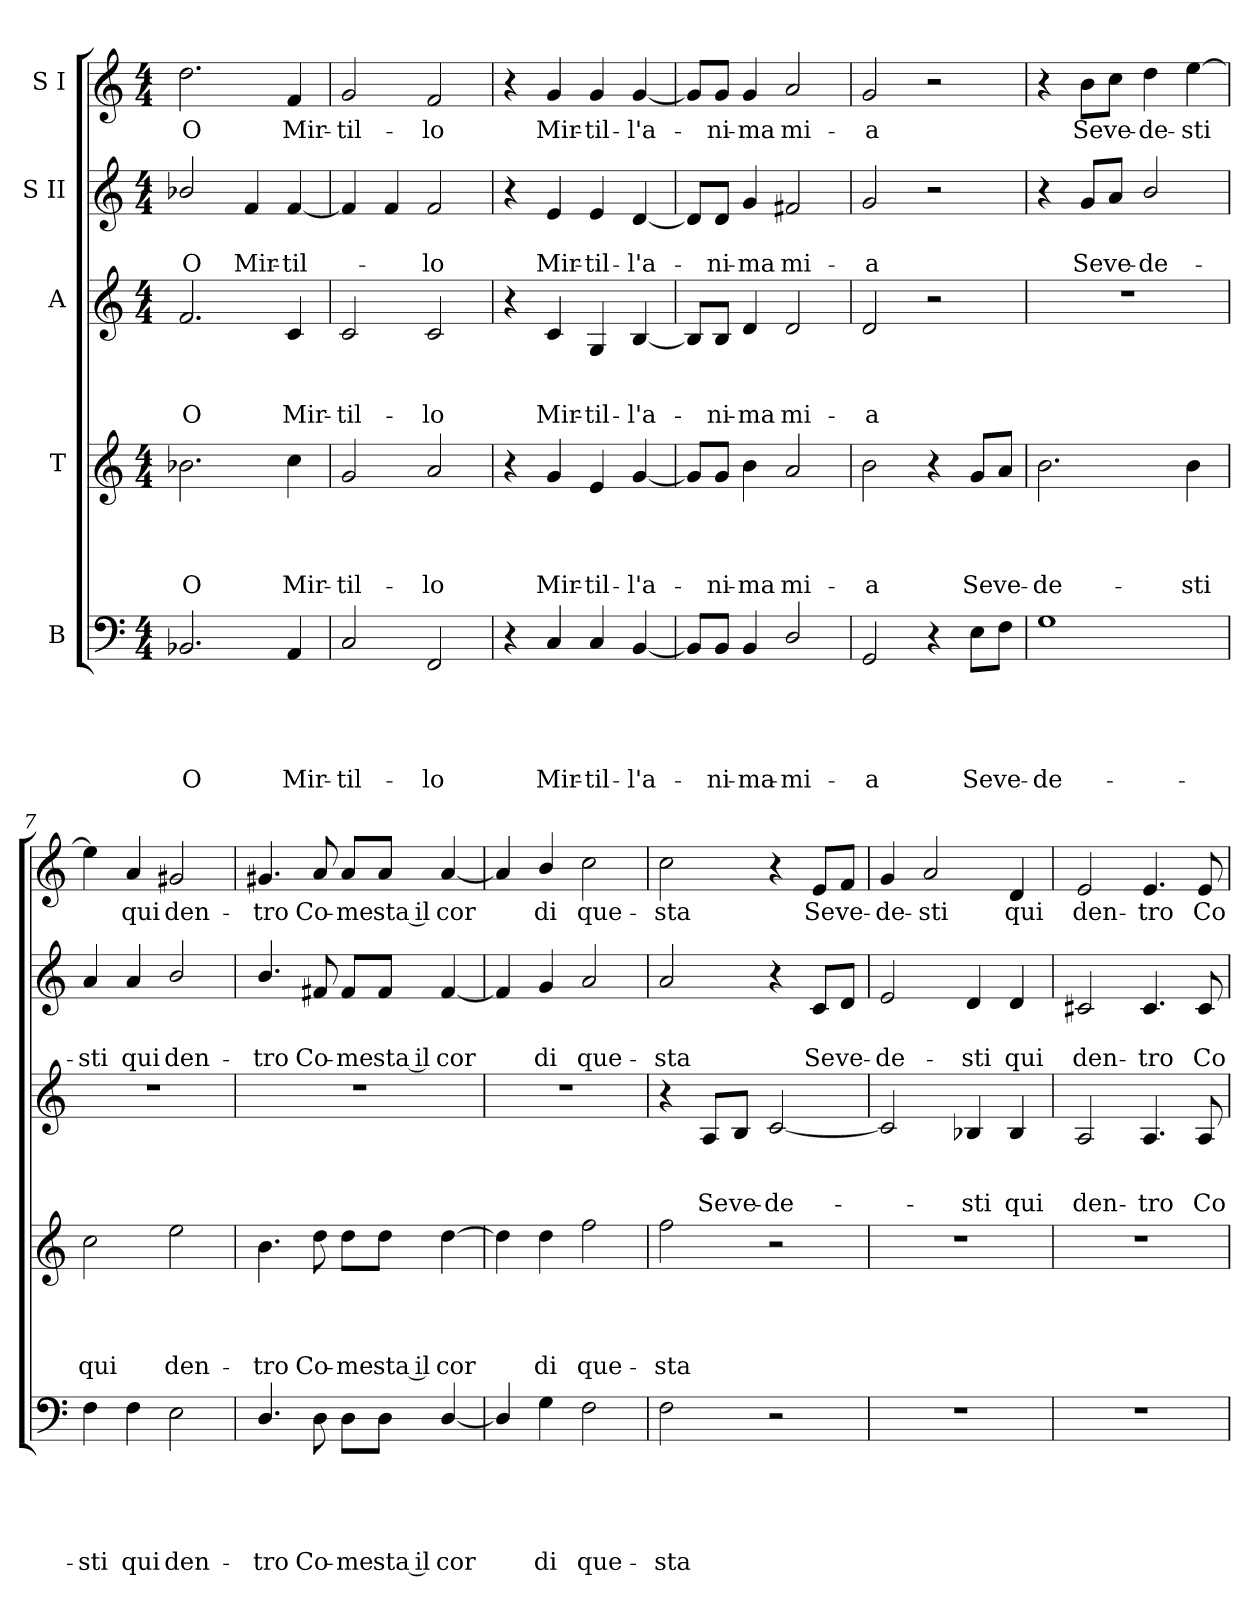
**kern	**text	**text	**text	**text	**text	**kern	**text	**text	**text	**text	**kern	**text	**text	**text	**kern	**text	**text	**kern	**text
*part5	*part5	*part5	*part5	*part5	*part5	*part4	*part4	*part4	*part4	*part4	*part3	*part3	*part3	*part3	*part2	*part2	*part2	*part1	*part1
*staff5	*staff5	*staff5	*staff5	*staff5	*staff5	*staff4	*staff4	*staff4	*staff4	*staff4	*staff3	*staff3	*staff3	*staff3	*staff2	*staff2	*staff2	*staff1	*staff1
*I"B	*	*	*	*	*	*I"T	*	*	*	*	*I"A	*	*	*	*I"S II	*	*	*I"S I	*
*clefF4	*	*	*	*	*	*clefG2	*	*	*	*	*clefG2	*	*	*	*clefG2	*	*	*clefG2	*
*	*	*	*	*	*	*ITrd7c12	*	*	*	*	*	*	*	*	*	*	*	*	*
*k[]	*	*	*	*	*	*k[]	*	*	*	*	*k[]	*	*	*	*k[]	*	*	*k[]	*
*C:	*	*	*	*	*	*C:	*	*	*	*	*C:	*	*	*	*C:	*	*	*C:	*
*M4/4	*	*	*	*	*	*M4/4	*	*	*	*	*M4/4	*	*	*	*M4/4	*	*	*M4/4	*
=1	=1	=1	=1	=1	=1	=1	=1	=1	=1	=1	=1	=1	=1	=1	=1	=1	=1	=1	=1
!	!	!	!	!	!LO:LY:b	!	!	!	!	!LO:LY:b	!	!	!	!LO:LY:b	!	!	!LO:LY:b	!	!LO:LY:b
2.BB-X/	.	.	.	.	O	2.B-X\	.	.	.	O	2.f/	.	.	O	2b-X/	.	O	2.dd\	O
!	!	!	!	!	!	!	!	!	!	!	!	!	!	!	!	!	!LO:LY:b	!	!
.	.	.	.	.	.	.	.	.	.	.	.	.	.	.	4f/	.	Mir-	.	.
!	!	!	!	!	!LO:LY:b	!	!	!	!	!LO:LY:b	!	!	!	!LO:LY:b	!	!	!LO:LY:b	!	!LO:LY:b
4AA/	.	.	.	.	Mir-	4c\	.	.	.	Mir-	4c/	.	.	Mir-	[<4f/	.	-til-	4f/	Mir-
=2	=2	=2	=2	=2	=2	=2	=2	=2	=2	=2	=2	=2	=2	=2	=2	=2	=2	=2	=2
!	!	!	!	!	!LO:LY:b	!	!	!	!	!LO:LY:b	!	!	!	!LO:LY:b	!	!	!	!	!LO:LY:b
2C/	.	.	.	.	-til-	2G/	.	.	.	-til-	2c/	.	.	-til-	4f/]	.	.	2g/	-til-
.	.	.	.	.	.	.	.	.	.	.	.	.	.	.	4f/	.	.	.	.
!	!	!	!	!	!LO:LY:b	!	!	!	!	!LO:LY:b	!	!	!	!LO:LY:b	!	!	!LO:LY:b	!	!LO:LY:b
2FF/	.	.	.	.	-lo	2A/	.	.	.	-lo	2c/	.	.	-lo	2f/	.	-lo	2f/	-lo
=3	=3	=3	=3	=3	=3	=3	=3	=3	=3	=3	=3	=3	=3	=3	=3	=3	=3	=3	=3
4r	.	.	.	.	.	4r	.	.	.	.	4r	.	.	.	4r	.	.	4r	.
!	!	!	!	!	!LO:LY:b	!	!	!	!	!LO:LY:b	!	!	!	!LO:LY:b	!	!	!LO:LY:b	!	!LO:LY:b
4C/	.	.	.	.	Mir-	4G/	.	.	.	Mir-	4c/	.	.	Mir-	4e/	.	Mir-	4g/	Mir-
!	!	!	!	!	!LO:LY:b	!	!	!	!	!LO:LY:b	!	!	!	!LO:LY:b	!	!	!LO:LY:b	!	!LO:LY:b
4C/	.	.	.	.	-til-	4E/	.	.	.	-til-	4G/	.	.	-til-	4e/	.	-til-	4g/	-til-
!	!	!	!	!	!LO:LY:b	!	!	!	!	!LO:LY:b	!	!	!	!LO:LY:b	!	!	!LO:LY:b	!	!LO:LY:b
[<4BB/	.	.	.	.	-l'a-	[>4G/	.	.	.	-l'a-	[<4B/	.	.	-l'a-	[<4d/	.	-l'a-	[<4g/	-l'a-
=4	=4	=4	=4	=4	=4	=4	=4	=4	=4	=4	=4	=4	=4	=4	=4	=4	=4	=4	=4
8BB/L]	.	.	.	.	.	8G/L]	.	.	.	.	8B/L]	.	.	.	8d/L]	.	.	8g/L]	.
!	!	!	!	!	!LO:LY:b	!	!	!	!	!LO:LY:b	!	!	!	!LO:LY:b	!	!	!LO:LY:b	!	!LO:LY:b
8BB/J	.	.	.	.	-ni-	8G/J	.	.	.	-ni-	8B/J	.	.	-ni-	8d/J	.	-ni-	8g/J	-ni-
!	!	!	!	!	!LO:LY:b	!	!	!	!	!LO:LY:b	!	!	!	!LO:LY:b	!	!	!LO:LY:b	!	!LO:LY:b
4BB/	.	.	.	.	-ma-	4B\	.	.	.	-ma	4d/	.	.	-ma	4g/	.	-ma	4g/	-ma
!	!	!	!	!	!LO:LY:b	!	!	!	!	!LO:LY:b	!	!	!	!LO:LY:b	!	!	!LO:LY:b	!	!LO:LY:b
2D/	.	.	.	.	-mi-	2A/	.	.	.	mi-	2d/	.	.	mi-	2f#X/	.	mi-	2a/	mi-
=5	=5	=5	=5	=5	=5	=5	=5	=5	=5	=5	=5	=5	=5	=5	=5	=5	=5	=5	=5
!	!	!	!	!	!LO:LY:b	!	!	!	!	!LO:LY:b	!	!	!	!LO:LY:b	!	!	!LO:LY:b	!	!LO:LY:b
2GG/	.	.	.	.	-a	2B\	.	.	.	-a	2d/	.	.	-a	2g/	.	-a	2g/	-a
4r	.	.	.	.	.	4r	.	.	.	.	2r	.	.	.	2r	.	.	2r	.
!	!	!	!	!	!LO:LY:b	!	!	!	!	!LO:LY:b	!	!	!	!	!	!	!	!	!
8E\L	.	.	.	.	Se	8G/L	.	.	.	Se	.	.	.	.	.	.	.	.	.
!	!	!	!	!	!LO:LY:b	!	!	!	!	!LO:LY:b	!	!	!	!	!	!	!	!	!
8F\J	.	.	.	.	ve-	8A/J	.	.	.	ve-	.	.	.	.	.	.	.	.	.
=6	=6	=6	=6	=6	=6	=6	=6	=6	=6	=6	=6	=6	=6	=6	=6	=6	=6	=6	=6
!	!	!	!	!	!LO:LY:b	!	!	!	!	!LO:LY:b	!	!	!	!	!	!	!	!	!
1G	.	.	.	.	-de-	2.B\	.	.	.	-de-	1r	.	.	.	4r	.	.	4r	.
!	!	!	!	!	!	!	!	!	!	!	!	!	!	!	!	!	!LO:LY:b	!	!LO:LY:b
.	.	.	.	.	.	.	.	.	.	.	.	.	.	.	8g/L	.	Se	8b\L	Se
!	!	!	!	!	!	!	!	!	!	!	!	!	!	!	!	!	!LO:LY:b	!	!LO:LY:b
.	.	.	.	.	.	.	.	.	.	.	.	.	.	.	8a/J	.	ve-	8cc\J	ve-
!	!	!	!	!	!	!	!	!	!	!	!	!	!	!	!	!	!LO:LY:b	!	!LO:LY:b
.	.	.	.	.	.	.	.	.	.	.	.	.	.	.	2b/	.	-de-	4dd\	-de-
!	!	!	!	!	!	!	!	!	!	!LO:LY:b	!	!	!	!	!	!	!	!	!LO:LY:b
.	.	.	.	.	.	4B\	.	.	.	-sti	.	.	.	.	.	.	.	[>4ee\	-sti
=7	=7	=7	=7	=7	=7	=7	=7	=7	=7	=7	=7	=7	=7	=7	=7	=7	=7	=7	=7
!	!	!	!	!	!LO:LY:b	!	!	!	!	!LO:LY:b	!	!	!	!	!	!	!LO:LY:b	!	!
4F\	.	.	.	.	-sti	2c\	.	.	.	qui	1r	.	.	.	4a/	.	-sti	4ee\]	.
!	!	!	!	!	!LO:LY:b	!	!	!	!	!	!	!	!	!	!	!	!LO:LY:b	!	!LO:LY:b
4F\	.	.	.	.	qui	.	.	.	.	.	.	.	.	.	4a/	.	qui	4a/	qui
!	!	!	!	!	!LO:LY:b	!	!	!	!	!LO:LY:b	!	!	!	!	!	!	!LO:LY:b	!	!LO:LY:b
2E\	.	.	.	.	den-	2e\	.	.	.	den-	.	.	.	.	2b/	.	den-	2g#X/	den-
!!LO:LB:g=z
=8	=8	=8	=8	=8	=8	=8	=8	=8	=8	=8	=8	=8	=8	=8	=8	=8	=8	=8	=8
!	!	!	!	!	!LO:LY:b	!	!	!	!	!LO:LY:b	!	!	!	!	!	!	!LO:LY:b	!	!LO:LY:b
4.D/	.	.	.	.	-tro	4.B\	.	.	.	-tro	1r	.	.	.	4.b/	.	-tro	4.g#X/	-tro
!	!	!	!	!	!LO:LY:b	!	!	!	!	!LO:LY:b	!	!	!	!	!	!	!LO:LY:b	!	!LO:LY:b
8D\	.	.	.	.	Co-	8d\	.	.	.	Co-	.	.	.	.	8f#X/	.	Co-	8a/	Co-
!	!	!	!	!	!LO:LY:b	!	!	!	!	!LO:LY:b	!	!	!	!	!	!	!LO:LY:b	!	!LO:LY:b
8D\L	.	.	.	.	-me	8d\L	.	.	.	-me	.	.	.	.	8f#/L	.	-me	8a/L	-me
!	!	!	!	!	!LO:LY:b	!	!	!	!	!LO:LY:b	!	!	!	!	!	!	!LO:LY:b	!	!LO:LY:b
8D\J	.	.	.	.	sta il	8d\J	.	.	.	sta il	.	.	.	.	8f#/J	.	sta il	8a/J	sta il
!	!	!	!	!	!LO:LY:b	!	!	!	!	!LO:LY:b	!	!	!	!	!	!	!LO:LY:b	!	!LO:LY:b
[<4D/	.	.	.	.	cor	[>4d\	.	.	.	cor	.	.	.	.	[<4f#/	.	cor	[<4a/	cor
=9	=9	=9	=9	=9	=9	=9	=9	=9	=9	=9	=9	=9	=9	=9	=9	=9	=9	=9	=9
4D/]	.	.	.	.	.	4d\]	.	.	.	.	1r	.	.	.	4f#/]	.	.	4a/]	.
!	!	!	!	!	!LO:LY:b	!	!	!	!	!LO:LY:b	!	!	!	!	!	!	!LO:LY:b	!	!LO:LY:b
4G\	.	.	.	.	di	4d\	.	.	.	di	.	.	.	.	4g/	.	di	4b/	di
!	!	!	!	!	!LO:LY:b	!	!	!	!	!LO:LY:b	!	!	!	!	!	!	!LO:LY:b	!	!LO:LY:b
2F\	.	.	.	.	que-	2f\	.	.	.	que-	.	.	.	.	2a/	.	que-	2cc\	que-
=10	=10	=10	=10	=10	=10	=10	=10	=10	=10	=10	=10	=10	=10	=10	=10	=10	=10	=10	=10
!	!	!	!	!	!LO:LY:b	!	!	!	!	!LO:LY:b	!	!	!	!	!	!	!LO:LY:b	!	!LO:LY:b
2F\	.	.	.	.	-sta	2f\	.	.	.	-sta	4r	.	.	.	2a/	.	-sta	2cc\	-sta
!	!	!	!	!	!	!	!	!	!	!	!	!	!	!LO:LY:b	!	!	!	!	!
.	.	.	.	.	.	.	.	.	.	.	8A/L	.	.	Se	.	.	.	.	.
!	!	!	!	!	!	!	!	!	!	!	!	!	!	!LO:LY:b	!	!	!	!	!
.	.	.	.	.	.	.	.	.	.	.	8B/J	.	.	ve-	.	.	.	.	.
!	!	!	!	!	!	!	!	!	!	!	!	!	!	!LO:LY:b	!	!	!	!	!
2r	.	.	.	.	.	2r	.	.	.	.	[<2c/	.	.	-de-	4r	.	.	4r	.
!	!	!	!	!	!	!	!	!	!	!	!	!	!	!	!	!	!LO:LY:b	!	!LO:LY:b
.	.	.	.	.	.	.	.	.	.	.	.	.	.	.	8c/L	.	Se	8e/L	Se
!	!	!	!	!	!	!	!	!	!	!	!	!	!	!	!	!	!LO:LY:b	!	!LO:LY:b
.	.	.	.	.	.	.	.	.	.	.	.	.	.	.	8d/J	.	ve-	8f/J	ve-
=11	=11	=11	=11	=11	=11	=11	=11	=11	=11	=11	=11	=11	=11	=11	=11	=11	=11	=11	=11
!	!	!	!	!	!	!	!	!	!	!	!	!	!	!	!	!	!LO:LY:b	!	!LO:LY:b
1r	.	.	.	.	.	1r	.	.	.	.	2c/]	.	.	.	2e/	.	-de-	4g/	-de-
!	!	!	!	!	!	!	!	!	!	!	!	!	!	!	!	!	!	!	!LO:LY:b
.	.	.	.	.	.	.	.	.	.	.	.	.	.	.	.	.	.	2a/	-sti
!	!	!	!	!	!	!	!	!	!	!	!	!	!	!LO:LY:b	!	!	!LO:LY:b	!	!
.	.	.	.	.	.	.	.	.	.	.	4B-X/	.	.	-sti	4d/	.	-sti	.	.
!	!	!	!	!	!	!	!	!	!	!	!	!	!	!LO:LY:b	!	!	!LO:LY:b	!	!LO:LY:b
.	.	.	.	.	.	.	.	.	.	.	4B-/	.	.	qui	4d/	.	qui	4d/	qui
=12	=12	=12	=12	=12	=12	=12	=12	=12	=12	=12	=12	=12	=12	=12	=12	=12	=12	=12	=12
!	!	!	!	!	!	!	!	!	!	!	!	!	!	!LO:LY:b	!	!	!LO:LY:b	!	!LO:LY:b
1r	.	.	.	.	.	1r	.	.	.	.	2A/	.	.	den-	2c#X/	.	den-	2e/	den-
!	!	!	!	!	!	!	!	!	!	!	!	!	!	!LO:LY:b	!	!	!LO:LY:b	!	!LO:LY:b
.	.	.	.	.	.	.	.	.	.	.	4.A/	.	.	-tro	4.c#/	.	-tro	4.e/	-tro
!	!	!	!	!	!	!	!	!	!	!	!	!	!	!LO:LY:b	!	!	!LO:LY:b	!	!LO:LY:b
.	.	.	.	.	.	.	.	.	.	.	8A/	.	.	Co-	8c#/	.	Co-	8e/	Co-
=	=	=	=	=	=	=	=	=	=	=	=	=	=	=	=	=	=	=	=
*-	*-	*-	*-	*-	*-	*-	*-	*-	*-	*-	*-	*-	*-	*-	*-	*-	*-	*-	*-
